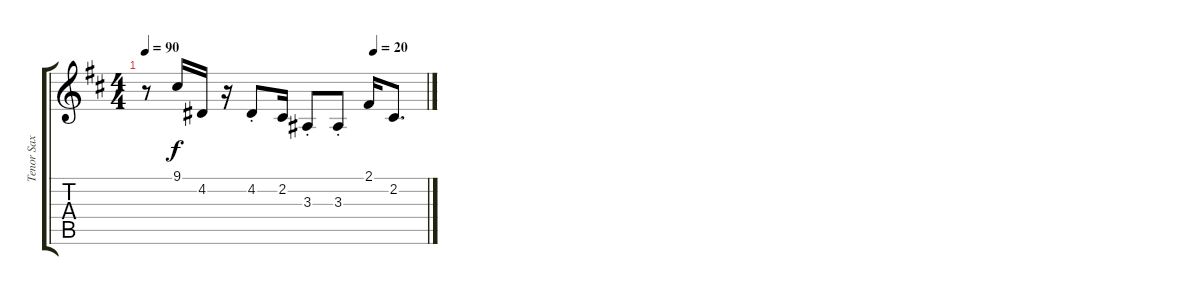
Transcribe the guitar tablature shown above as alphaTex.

\track ("Tenor Sax" "Tenor Sax") {instrument tenorsax}
\staff {score tabs}
\tuning (E4 B3 G3 D3 A2 E2) {hide}
\ts (4 4)
\tempo 90
\tempo (20 0.8125)
\clef g2
\ks d
r.8{dy f} 9.1.16 4.2.16 r.16 4.2{st}.8 2.2.16 3.3{st}.8 3.3{st}.8 2.1.16 2.2.8{d}
